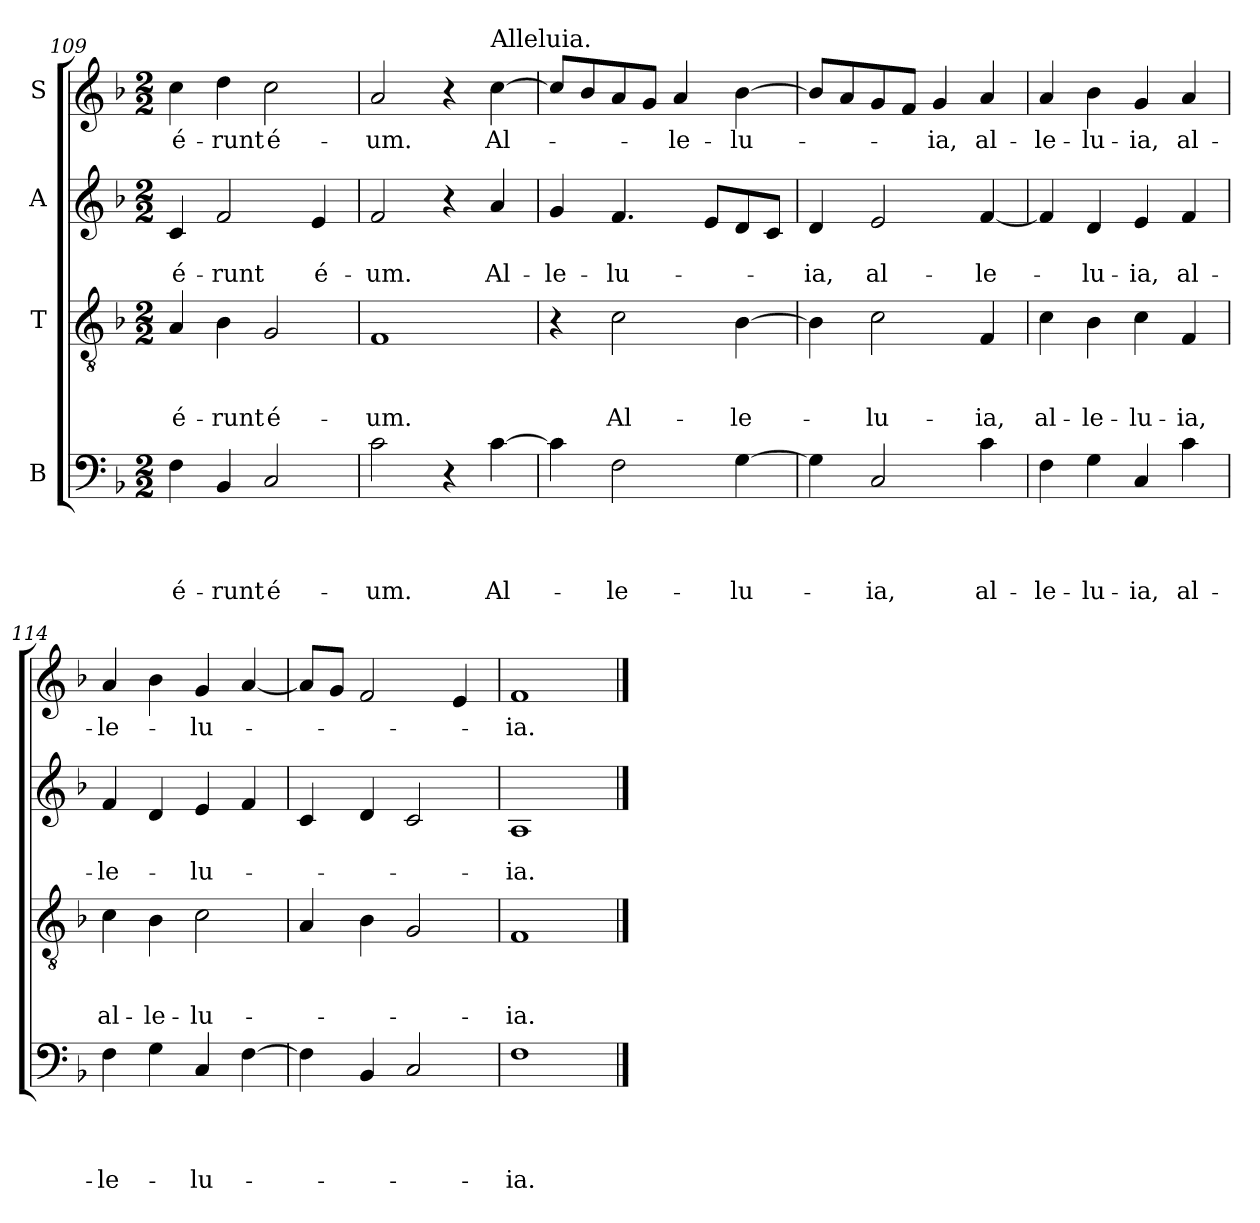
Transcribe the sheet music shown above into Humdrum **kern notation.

**kern	**text	**text	**text	**text	**kern	**text	**text	**text	**kern	**text	**text	**kern	**text
*part4	*part4	*part4	*part4	*part4	*part3	*part3	*part3	*part3	*part2	*part2	*part2	*part1	*part1
*staff4	*staff4	*staff4	*staff4	*staff4	*staff3	*staff3	*staff3	*staff3	*staff2	*staff2	*staff2	*staff1	*staff1
*I"B	*	*	*	*	*I"T	*	*	*	*I"A	*	*	*I"S	*
*clefF4	*	*	*	*	*clefGv2	*	*	*	*clefG2	*	*	*clefG2	*
*k[b-]	*	*	*	*	*k[b-]	*	*	*	*k[b-]	*	*	*k[b-]	*
*F:	*	*	*	*	*F:	*	*	*	*F:	*	*	*F:	*
*M2/2	*	*	*	*	*M2/2	*	*	*	*M2/2	*	*	*M2/2	*
=109	=109	=109	=109	=109	=109	=109	=109	=109	=109	=109	=109	=109	=109
!	!	!	!	!LO:LY:b	!	!	!	!LO:LY:b	!	!	!LO:LY:b	!	!LO:LY:b
4F\	.	.	.	-é-	4A/	.	.	-é-	4c/	.	-é-	4cc\	-é-
!	!	!	!	!LO:LY:b	!	!	!	!LO:LY:b	!	!	!LO:LY:b	!	!LO:LY:b
4BB-/	.	.	.	-runt	4B-\	.	.	-runt	2f/	.	-runt	4dd\	-runt
!	!	!	!	!LO:LY:b	!	!	!	!LO:LY:b	!	!	!	!	!LO:LY:b
2C/	.	.	.	é-	2G/	.	.	é-	.	.	.	2cc\	é-
!	!	!	!	!	!	!	!	!	!	!	!LO:LY:b	!	!
.	.	.	.	.	.	.	.	.	4e/	.	é-	.	.
=110	=110	=110	=110	=110	=110	=110	=110	=110	=110	=110	=110	=110	=110
!	!	!	!	!LO:LY:b	!	!	!	!LO:LY:b	!	!	!LO:LY:b	!	!LO:LY:b
2c\	.	.	.	-um.	1F	.	.	-um.	2f/	.	-um.	2a/	-um.
4r	.	.	.	.	.	.	.	.	4r	.	.	4r	.
!	!	!	!	!	!	!	!	!	!	!	!	!LO:TX:a:t=Alleluia.	!
!	!	!	!	!LO:LY:b	!	!	!	!	!	!	!LO:LY:b	!	!LO:LY:b
[4c\	.	.	.	Al-	.	.	.	.	4a/	.	Al-	[4cc\	Al-
=111	=111	=111	=111	=111	=111	=111	=111	=111	=111	=111	=111	=111	=111
!	!	!	!	!	!	!	!	!	!	!	!LO:LY:b	!	!
4c\]	.	.	.	.	4r	.	.	.	4g/	.	-le-	8cc/L]	.
.	.	.	.	.	.	.	.	.	.	.	.	8b-/	.
!	!	!	!	!LO:LY:b	!	!	!	!LO:LY:b	!	!	!LO:LY:b	!	!
2F\	.	.	.	-le-	2c\	.	.	Al-	4.f/	.	-lu-	8a/	.
.	.	.	.	.	.	.	.	.	.	.	.	8g/J	.
!	!	!	!	!	!	!	!	!	!	!	!	!	!LO:LY:b
.	.	.	.	.	.	.	.	.	.	.	.	4a/	-le-
.	.	.	.	.	.	.	.	.	8e/L	.	.	.	.
!	!	!	!	!LO:LY:b	!	!	!	!LO:LY:b	!	!	!	!	!LO:LY:b
[4G\	.	.	.	-lu-	[4B-\	.	.	-le-	8d/	.	.	[4b-\	-lu-
.	.	.	.	.	.	.	.	.	8c/J	.	.	.	.
=112	=112	=112	=112	=112	=112	=112	=112	=112	=112	=112	=112	=112	=112
!	!	!	!	!	!	!	!	!	!	!	!LO:LY:b	!	!
4G\]	.	.	.	.	4B-\]	.	.	.	4d/	.	-ia,	8b-/L]	.
.	.	.	.	.	.	.	.	.	.	.	.	8a/	.
!	!	!	!	!LO:LY:b	!	!	!	!LO:LY:b	!	!	!LO:LY:b	!	!
2C/	.	.	.	-ia,	2c\	.	.	-lu-	2e/	.	al-	8g/	.
.	.	.	.	.	.	.	.	.	.	.	.	8f/J	.
!	!	!	!	!	!	!	!	!	!	!	!	!	!LO:LY:b
.	.	.	.	.	.	.	.	.	.	.	.	4g/	-ia,
!	!	!	!	!LO:LY:b	!	!	!	!LO:LY:b	!	!	!LO:LY:b	!	!LO:LY:b
4c\	.	.	.	al-	4F/	.	.	-ia,	[4f/	.	-le-	4a/	al-
=113	=113	=113	=113	=113	=113	=113	=113	=113	=113	=113	=113	=113	=113
!	!	!	!	!LO:LY:b	!	!	!	!LO:LY:b	!	!	!	!	!LO:LY:b
4F\	.	.	.	-le-	4c\	.	.	al-	4f/]	.	.	4a/	-le-
!	!	!	!	!LO:LY:b	!	!	!	!LO:LY:b	!	!	!LO:LY:b	!	!LO:LY:b
4G\	.	.	.	-lu-	4B-\	.	.	-le-	4d/	.	-lu-	4b-\	-lu-
!	!	!	!	!LO:LY:b	!	!	!	!LO:LY:b	!	!	!LO:LY:b	!	!LO:LY:b
4C/	.	.	.	-ia,	4c\	.	.	-lu-	4e/	.	-ia,	4g/	-ia,
!	!	!	!	!LO:LY:b	!	!	!	!LO:LY:b	!	!	!LO:LY:b	!	!LO:LY:b
4c\	.	.	.	al-	4F/	.	.	-ia,	4f/	.	al-	4a/	al-
!!LO:LB:g=z
=114	=114	=114	=114	=114	=114	=114	=114	=114	=114	=114	=114	=114	=114
!	!	!	!	!LO:LY:b	!	!	!	!LO:LY:b	!	!	!LO:LY:b	!	!LO:LY:b
4F\	.	.	.	-le-	4c\	.	.	al-	4f/	.	-le-	4a/	-le-
!	!	!	!	!	!	!	!	!LO:LY:b	!	!	!	!	!
4G\	.	.	.	.	4B-\	.	.	-le-	4d/	.	.	4b-\	.
!	!	!	!	!LO:LY:b	!	!	!	!LO:LY:b	!	!	!LO:LY:b	!	!LO:LY:b
4C/	.	.	.	-lu-	2c\	.	.	-lu-	4e/	.	-lu-	4g/	-lu-
[4F\	.	.	.	.	.	.	.	.	4f/	.	.	[4a/	.
=115	=115	=115	=115	=115	=115	=115	=115	=115	=115	=115	=115	=115	=115
4F\]	.	.	.	.	4A/	.	.	.	4c/	.	.	8a/L]	.
.	.	.	.	.	.	.	.	.	.	.	.	8g/J	.
4BB-/	.	.	.	.	4B-\	.	.	.	4d/	.	.	2f/	.
2C/	.	.	.	.	2G/	.	.	.	2c/	.	.	.	.
.	.	.	.	.	.	.	.	.	.	.	.	4e/	.
=116	=116	=116	=116	=116	=116	=116	=116	=116	=116	=116	=116	=116	=116
!	!	!	!	!LO:LY:b	!	!	!	!LO:LY:b	!	!	!LO:LY:b	!	!LO:LY:b
1F	.	.	.	-ia.	1F	.	.	-ia.	1A	.	-ia.	1f	-ia.
==	==	==	==	==	==	==	==	==	==	==	==	==	==
*-	*-	*-	*-	*-	*-	*-	*-	*-	*-	*-	*-	*-	*-
